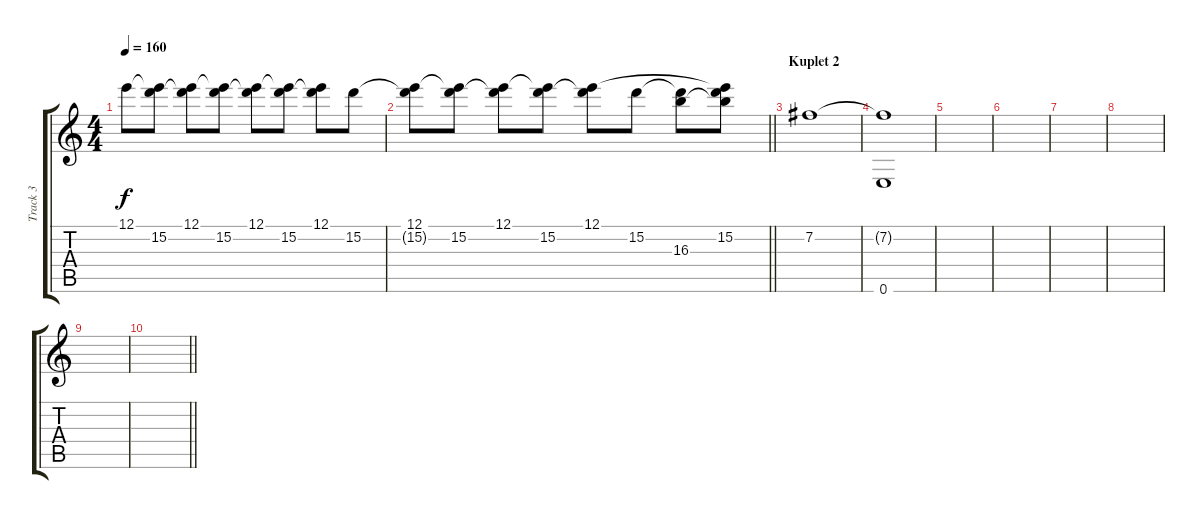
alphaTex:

\track ("Track 3" "Track 3") {instrument acousticguitarsteel}
\staff {score tabs}
\tuning (E4 B3 G3 D3 A2 E2) {hide}
\ts (4 4)
\tempo 160
\clef g2
\ks c
12.1.8{dy f} (12.1{t} 15.2).8 (12.1 15.2{t}).8 (12.1{t} 15.2).8 (12.1 15.2{t}).8 (12.1{t} 15.2).8 (12.1 15.2{t}).8 15.2.8 |
\barLineRight lightlight
(12.1 15.2{t}).8 (12.1{t} 15.2).8 (12.1 15.2{t}).8 (12.1{t} 15.2).8 (12.1 15.2{t}).8 15.2.8 (15.2{t} 16.3).8 (12.1{t} 15.2 16.3{t}).8 |
\section ("" "Kuplet 2")
7.2.1 |
(7.2{t} 0.6).1 |
|
|
|
|
|
\barLineRight lightlight
